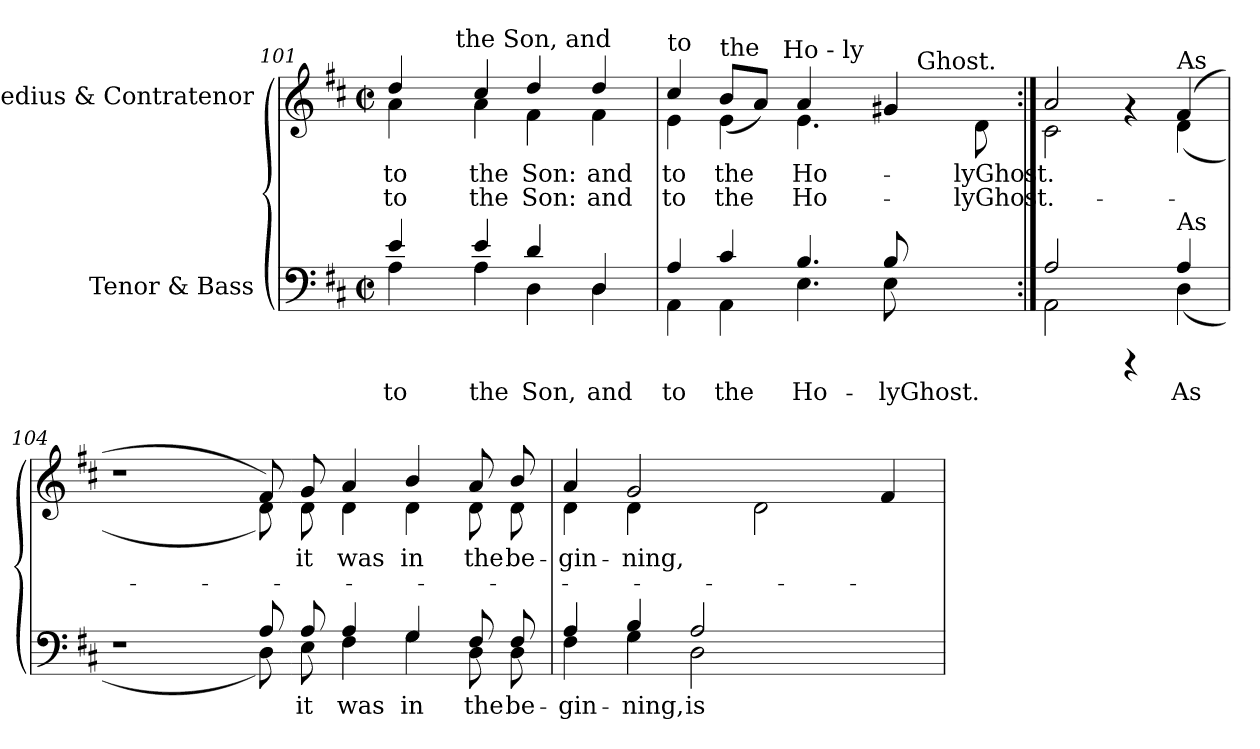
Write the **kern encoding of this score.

**kern	**text	**kern	**text	**text
*part2	*part2	*part1	*part1	*part1
*staff2	*staff2	*staff1	*staff1	*staff1
*I"Tenor &  Bass	*	*I"Medius &  Contratenor	*	*
*clefF4	*	*clefG2	*	*
*k[f#c#]	*	*k[f#c#]	*	*
*D:	*	*D:	*	*
*M2/2	*	*M2/2	*	*
*met(c|)	*	*met(c|)	*	*
=101	=101	=101	=101	=101
*^	*	*	*	*
!	!	!	!LO:TX:a:t=to	!	!
!	!	!LO:LY:b:cj	!	!LO:LY:b:cj	!LO:LY:b:cj
*	*	*	*^	*	*
*	*	*	*	*^	*	*
4e/	4A\	to	4dd/	4a\	8ryy	to	to
.	.	.	.	.	16ryy	.	.
.	.	.	.	.	64ryy	.	.
!	!	!	!	!	!LO:TX:a:t=the Son, and	!	!
.	.	.	.	.	2ryy	.	.
!	!	!LO:LY:b:cj	!	!	!	!LO:LY:b:cj	!LO:LY:b:cj
4e/	4A\	the	4cc#/	4a\	.	the	the
!	!	!LO:LY:b:cj	!	!	!	!LO:LY:b:cj	!LO:LY:b:cj
4d/	4D\	Son,	4dd/	4f#\	.	Son:	Son:
.	.	.	.	.	4ryy	.	.
!	!	!LO:LY:b:cj	!	!	!	!LO:LY:b:cj	!LO:LY:b:cj
4D/	4D\	and	4dd/	4f#\	.	and	and
.	.	.	.	.	32.ryy	.	.
=102	=102	=102	=102	=102	=102	=102	=102
!	!	!	!LO:TX:a:t=to	!	!	!	!
!	!	!LO:LY:b:cj	!	!	!	!LO:LY:b:cj	!LO:LY:b:cj
*	*	*	*	*	*^	*	*
4A/	4AA\	to	4cc#/	4e\	4...ryy	2ryy	to	to
!	!	!	!LO:TX:a:t=the	!	!	!	!	!
!	!	!LO:LY:b:cj	!	!	!	!	!LO:LY:b:cj	!LO:LY:b:cj
4c#/	4AA\	the	4e\	(>8b/L	.	.	the	the
!	!	!	!	!	!	!	!LO:LY:b:cj	!LO:LY:b:cj
.	.	.	.	8a/J)	.	.	.	-
!	!	!	!	!	!LO:TX:a:t=Ho - ly	!	!	!
.	.	.	.	.	2ryy	.	.	.
!	!	!LO:LY:b:cj	!	!	!	!	!LO:LY:b:cj	!LO:LY:b:cj
4.B/	4.E\	Ho-	4.e\	4a/	.	4ryy	-Ho-	-Ho-
.	.	.	.	2ryy	.	8ryy	.	.
!	!	!LO:LY:b:cj	!	!	!	!	!	!
8B/	8E\	-lyGhost.	4g#X/	.	.	16ryy	.	.
.	.	.	.	.	.	64ryy	.	.
!	!	!	!	!	!	!LO:TX:a:t=Ghost.	!	!
.	.	.	.	.	.	4ryy	.	.
.	.	.	.	.	4ryy	.	.	.
4ryy	4ryy	.	.	.	.	.	.	.
!	!	!	!	!	!	!	!LO:LY:b:cj	!LO:LY:b:cj
.	.	.	8d\	.	.	.	-lyGhost.	lyGhost.-
.	.	.	.	.	.	32.ryy	.	.
.	.	.	.	.	32ryy	.	.	.
=103:|!	=103:|!	=103:|!	=103:|!	=103:|!	=103:|!	=103:|!	=103:|!	=103:|!
!	!	!LO:LY:b:cj	!	!	!	!	!LO:LY:b:cj	!
*	*	*	*	*v	*v	*v	*	*
2A/	2AA\	.	2a/	2c#\	-	.
4rCCC	4ryy	.	4rf	4ryy	.	.
!	!	!	!LO:TX:a:t=As	!	!	!
!LO:TX:a:t=As	!	!	!	!	!	!
!	!	!LO:LY:b:cj	!	!	!LO:LY:b:cj	!
4A/	(<4D\	As	(<4f#/	(<4d\	.	.
!!LO:PB:g=z	!!
=104	=104	=104	=104	=104	=104	=104
1r	1ryy	.	1r	1ryy	.	.
!	!	!LO:LY:b:cj	!	!	!LO:LY:b:cj	!
8A/	8D\)	.	8f#/)	8d\)	-	.
!	!	!LO:LY:b:cj	!	!	!LO:LY:b:cj	!
8A/	8E\	it	8g/	8d\	-it	.
!	!	!LO:LY:b:cj	!	!	!LO:LY:b:cj	!
4A/	4F#\	was	4a/	4d\	was	.
!	!	!LO:LY:b:cj	!	!	!LO:LY:b:cj	!
4G/	4G\	in	4b/	4d\	in	.
!	!	!LO:LY:b:cj	!	!	!LO:LY:b:cj	!
8F#/	8D\	the	8a/	8d\	the	.
!	!	!LO:LY:b:cj	!	!	!LO:LY:b:cj	!
8F#/	8D\	be-	8b/	8d\	be-	.
=105	=105	=105	=105	=105	=105	=105
!	!	!LO:LY:b:cj	!	!	!LO:LY:b:cj	!
4A/	4F#\	-gin-	4a/	4d\	-gin-	.
!	!	!LO:LY:b:cj	!	!	!LO:LY:b:cj	!
4B/	4G\	-ning,	2g/	4d\	-ning,	.
!	!	!LO:LY:b:cj	!	!	!	!
2A/	2D\	is	.	1ryy	.	.
.	.	.	2d\	.	.	.
2ryy	2ryy	.	.	.	.	.
!	!	!	!	!	!LO:LY:b:cj	!
.	.	.	4f#/	.	.	.
*v	*v	*	*	*	*	*
*	*	*v	*v	*	*
=	=	=	=	=
*-	*-	*-	*-	*-
